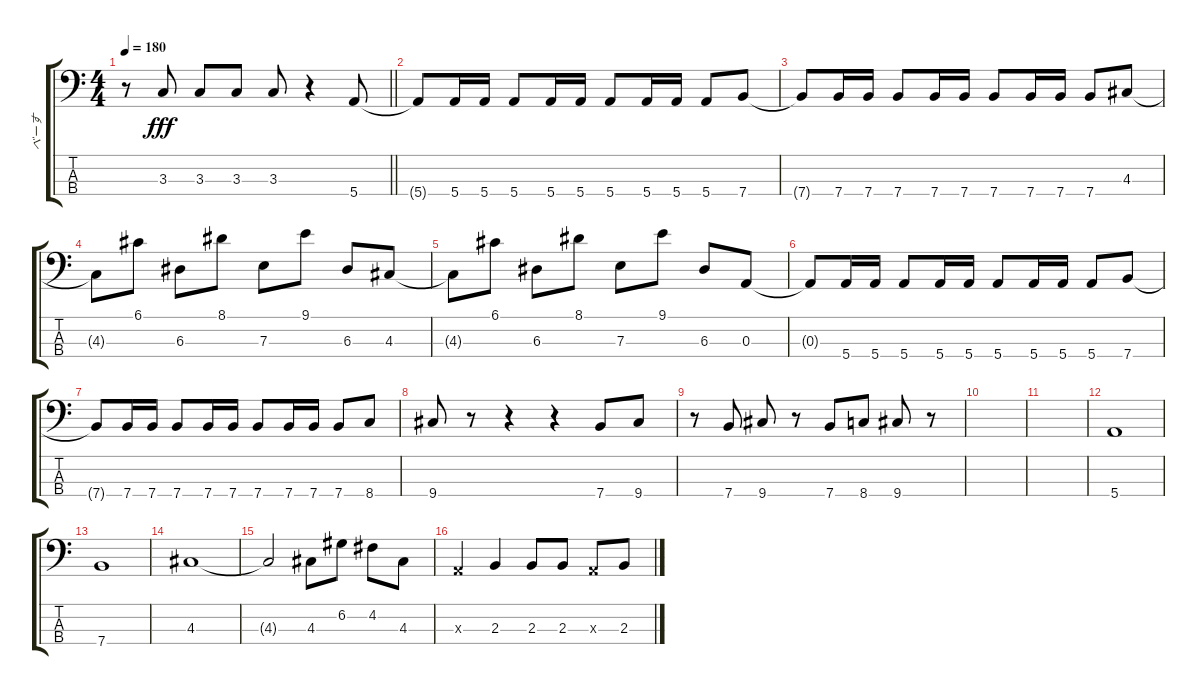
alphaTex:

\track ("べーす" "べーす") {instrument electricbasspick}
\staff {score tabs}
\tuning (G2 D2 A1 E1) {hide}
\ts (4 4)
\tempo 180
\clef f4
\barLineRight lightlight
\ks c
r.8{dy fff} 3.3.8 3.3.8 3.3.8 3.3.8 r.4 5.4.8 |
5.4{t}.8 5.4.16 5.4.16 5.4.8 5.4.16 5.4.16 5.4.8 5.4.16 5.4.16 5.4.8 7.4.8 |
7.4{t}.8 7.4.16 7.4.16 7.4.8 7.4.16 7.4.16 7.4.8 7.4.16 7.4.16 7.4.8 4.3.8 |
4.3{t}.8 6.1.8 6.3.8 8.1.8 7.3.8 9.1.8 6.3.8 4.3.8 |
4.3{t}.8 6.1.8 6.3.8 8.1.8 7.3.8 9.1.8 6.3.8 0.3.8 |
0.3{t}.8 5.4.16 5.4.16 5.4.8 5.4.16 5.4.16 5.4.8 5.4.16 5.4.16 5.4.8 7.4.8 |
7.4{t}.8 7.4.16 7.4.16 7.4.8 7.4.16 7.4.16 7.4.8 7.4.16 7.4.16 7.4.8 8.4.8 |
9.4.8 r.8 r.4 r.4 7.4.8 9.4.8 |
r.8 7.4.8 9.4.8 r.8 7.4.8 8.4.8 9.4.8 r.8 |
|
|
5.4.1 |
7.4.1 |
4.3.1 |
4.3{t}.2 4.3.8 6.2.8 4.2.8 4.3.8 |
0.3{x}.4 2.3.4 2.3.8 2.3.8 0.3{x}.8 2.3.8
